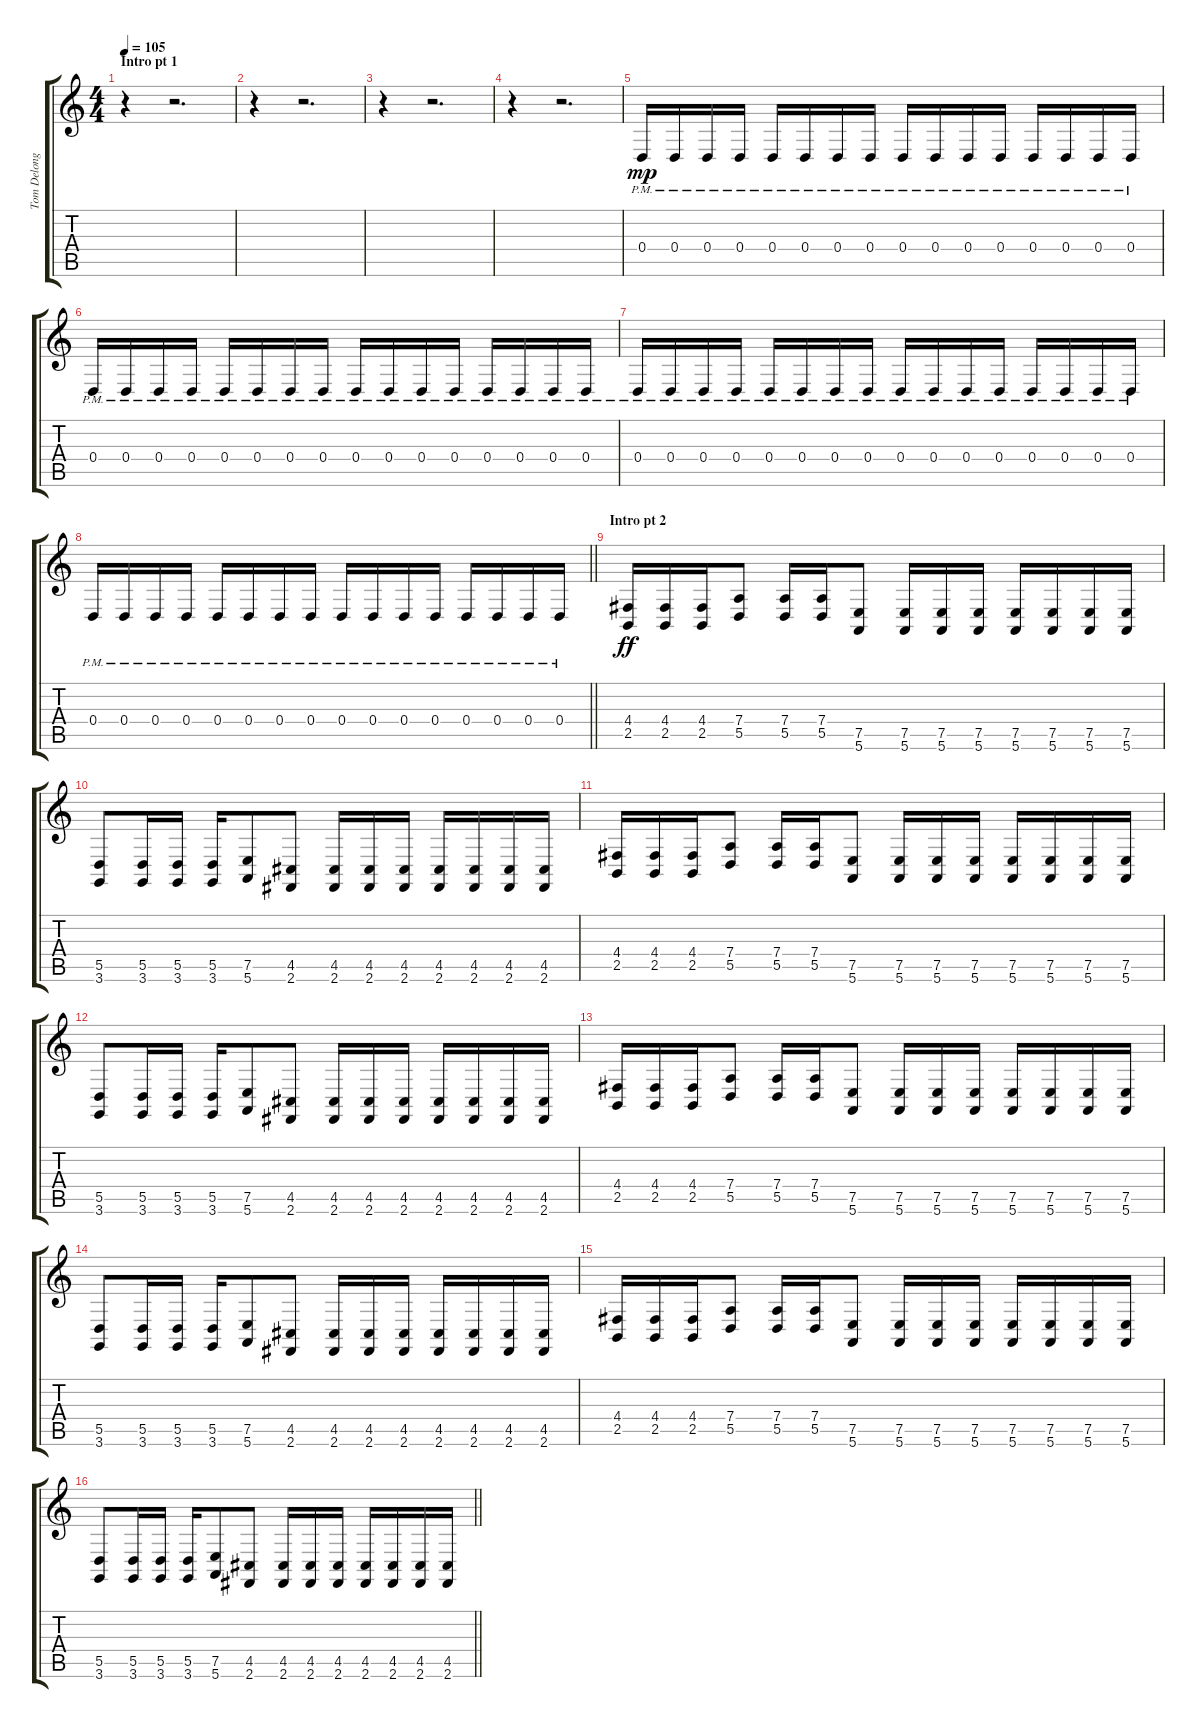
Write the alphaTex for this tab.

\track ("Tom Delonge Dist" "Tom Delong") {instrument fx6goblins}
\staff {score tabs}
\tuning (E4 B3 G3 D3 A2 E2) {hide}
\ts (4 4)
\section ("" "Intro pt 1")
\tempo 105
\clef g2
\ks c
r.4{dy mp} r.2{d} |
r.4 r.2{d} |
r.4 r.2{d} |
r.4 r.2{d} |
0.4{pm}.16 0.4{pm}.16 0.4{pm}.16 0.4{pm}.16 0.4{pm}.16 0.4{pm}.16 0.4{pm}.16 0.4{pm}.16 0.4{pm}.16 0.4{pm}.16 0.4{pm}.16 0.4{pm}.16 0.4{pm}.16 0.4{pm}.16 0.4{pm}.16 0.4{pm}.16 |
0.4{pm}.16 0.4{pm}.16 0.4{pm}.16 0.4{pm}.16 0.4{pm}.16 0.4{pm}.16 0.4{pm}.16 0.4{pm}.16 0.4{pm}.16 0.4{pm}.16 0.4{pm}.16 0.4{pm}.16 0.4{pm}.16 0.4{pm}.16 0.4{pm}.16 0.4{pm}.16 |
0.4{pm}.16 0.4{pm}.16 0.4{pm}.16 0.4{pm}.16 0.4{pm}.16 0.4{pm}.16 0.4{pm}.16 0.4{pm}.16 0.4{pm}.16 0.4{pm}.16 0.4{pm}.16 0.4{pm}.16 0.4{pm}.16 0.4{pm}.16 0.4{pm}.16 0.4{pm}.16 |
\barLineRight lightlight
0.4{pm}.16 0.4{pm}.16 0.4{pm}.16 0.4{pm}.16 0.4{pm}.16 0.4{pm}.16 0.4{pm}.16 0.4{pm}.16 0.4{pm}.16 0.4{pm}.16 0.4{pm}.16 0.4{pm}.16 0.4{pm}.16 0.4{pm}.16 0.4{pm}.16 0.4{pm}.16 |
\section ("" "Intro pt 2")
(4.4 2.5).16{dy ff} (4.4 2.5).16 (4.4 2.5).16 (7.4 5.5).8 (7.4 5.5).16 (7.4 5.5).16 (7.5 5.6).8 (7.5 5.6).16 (7.5 5.6).16 (7.5 5.6).16 (7.5 5.6).16 (7.5 5.6).16 (7.5 5.6).16 (7.5 5.6).16 |
(5.5 3.6).8 (5.5 3.6).16 (5.5 3.6).16 (5.5 3.6).16 (7.5 5.6).8 (4.5 2.6).8 (4.5 2.6).16 (4.5 2.6).16 (4.5 2.6).16 (4.5 2.6).16 (4.5 2.6).16 (4.5 2.6).16 (4.5 2.6).16 |
(4.4 2.5).16 (4.4 2.5).16 (4.4 2.5).16 (7.4 5.5).8 (7.4 5.5).16 (7.4 5.5).16 (7.5 5.6).8 (7.5 5.6).16 (7.5 5.6).16 (7.5 5.6).16 (7.5 5.6).16 (7.5 5.6).16 (7.5 5.6).16 (7.5 5.6).16 |
(5.5 3.6).8 (5.5 3.6).16 (5.5 3.6).16 (5.5 3.6).16 (7.5 5.6).8 (4.5 2.6).8 (4.5 2.6).16 (4.5 2.6).16 (4.5 2.6).16 (4.5 2.6).16 (4.5 2.6).16 (4.5 2.6).16 (4.5 2.6).16 |
(4.4 2.5).16 (4.4 2.5).16 (4.4 2.5).16 (7.4 5.5).8 (7.4 5.5).16 (7.4 5.5).16 (7.5 5.6).8 (7.5 5.6).16 (7.5 5.6).16 (7.5 5.6).16 (7.5 5.6).16 (7.5 5.6).16 (7.5 5.6).16 (7.5 5.6).16 |
(5.5 3.6).8 (5.5 3.6).16 (5.5 3.6).16 (5.5 3.6).16 (7.5 5.6).8 (4.5 2.6).8 (4.5 2.6).16 (4.5 2.6).16 (4.5 2.6).16 (4.5 2.6).16 (4.5 2.6).16 (4.5 2.6).16 (4.5 2.6).16 |
(4.4 2.5).16 (4.4 2.5).16 (4.4 2.5).16 (7.4 5.5).8 (7.4 5.5).16 (7.4 5.5).16 (7.5 5.6).8 (7.5 5.6).16 (7.5 5.6).16 (7.5 5.6).16 (7.5 5.6).16 (7.5 5.6).16 (7.5 5.6).16 (7.5 5.6).16 |
\barLineRight lightlight
(5.5 3.6).8 (5.5 3.6).16 (5.5 3.6).16 (5.5 3.6).16 (7.5 5.6).8 (4.5 2.6).8 (4.5 2.6).16 (4.5 2.6).16 (4.5 2.6).16 (4.5 2.6).16 (4.5 2.6).16 (4.5 2.6).16 (4.5 2.6).16
